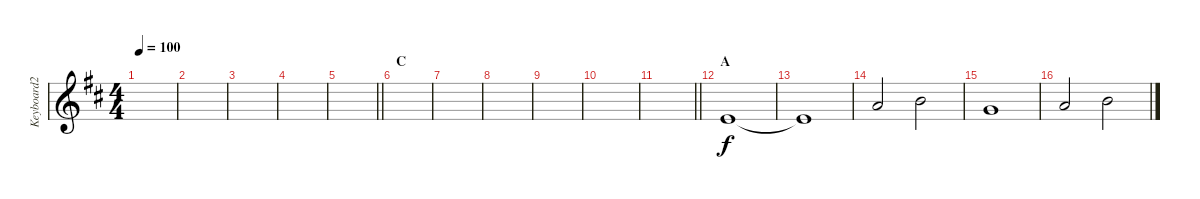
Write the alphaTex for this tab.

\track ("Keyboard2" "Keyboard2") {instrument pad4choir}
\staff {score}
\tuning (E4 B3 G3 D3 A2 D2) {hide}
\ts (4 4)
\tempo 100
\clef g2
\ks bminor
|
|
|
|
\barLineRight lightlight
|
\section ("" "C")
|
|
|
|
|
\barLineRight lightlight
|
\section ("" "A")
0.1.1 |
0.1{t}.1 |
5.1.2 7.1.2 |
3.1.1 |
5.1.2 7.1.2
